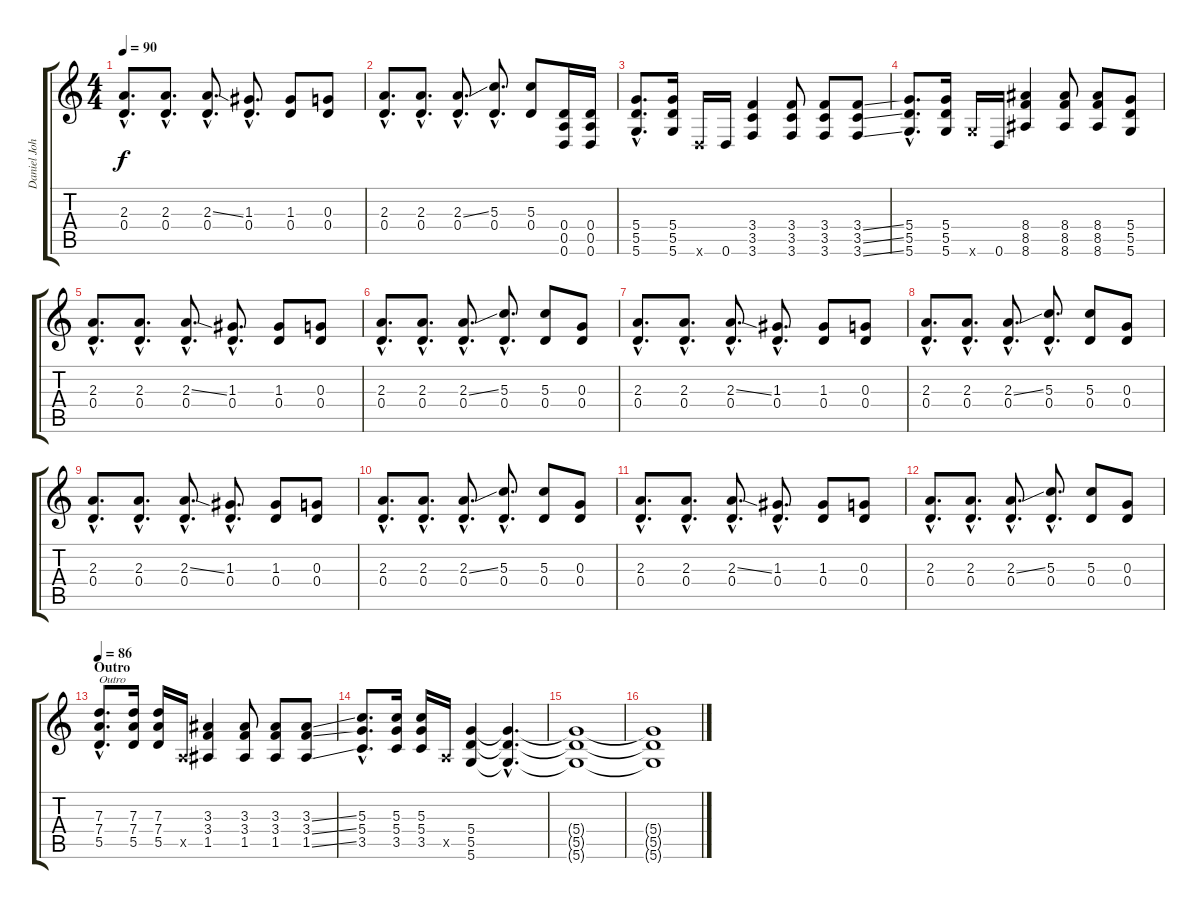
\track ("Daniel Johns" "Daniel Joh") {instrument electricguitarclean}
\staff {score tabs}
\tuning (E4 B3 G3 D3 A2 D2) {hide}
\ts (4 4)
\tempo 90
\clef g2
\ks c
(2.3{hac} 0.4{hac}).8{d dy f volume 14 instrument electricguitarclean} (2.3{hac} 0.4{hac}).8{d} (2.3{ss hac} 0.4{hac}).8{d} (1.3{hac} 0.4{hac}).8{d} (1.3 0.4).8 (0.3 0.4).8 |
(2.3{hac} 0.4{hac}).8{d} (2.3{hac} 0.4{hac}).8{d} (2.3{ss hac} 0.4{hac}).8{d} (5.3{hac} 0.4{hac}).8{d} (5.3 0.4).8 (0.4 0.5 0.6).16{volume 16 instrument distortionguitar} (0.4 0.5 0.6).16 |
(5.4{hac} 5.5{hac} 5.6{hac}).8{d} (5.4 5.5 5.6).16 0.6{x}.16 0.6.16 (3.4 3.5 3.6).4 (3.4 3.5 3.6).8 (3.4 3.5 3.6).8 (3.4{ss} 3.5{ss} 3.6{ss}).8 |
(5.4{hac} 5.5{hac} 5.6{hac}).8{d} (5.4 5.5 5.6).16 5.6{x}.16 0.6.16 (8.4 8.5 8.6).4 (8.4 8.5 8.6).8 (8.4 8.5 8.6).8 (5.4 5.5 5.6).8 |
(2.3{hac} 0.4{hac}).8{d volume 14 instrument electricguitarclean} (2.3{hac} 0.4{hac}).8{d} (2.3{ss hac} 0.4{hac}).8{d} (1.3{hac} 0.4{hac}).8{d} (1.3 0.4).8 (0.3 0.4).8 |
(2.3{hac} 0.4{hac}).8{d} (2.3{hac} 0.4{hac}).8{d} (2.3{ss hac} 0.4{hac}).8{d} (5.3{hac} 0.4{hac}).8{d} (5.3 0.4).8 (0.3 0.4).8 |
(2.3{hac} 0.4{hac}).8{d} (2.3{hac} 0.4{hac}).8{d} (2.3{ss hac} 0.4{hac}).8{d} (1.3{hac} 0.4{hac}).8{d} (1.3 0.4).8 (0.3 0.4).8 |
(2.3{hac} 0.4{hac}).8{d} (2.3{hac} 0.4{hac}).8{d} (2.3{ss hac} 0.4{hac}).8{d} (5.3{hac} 0.4{hac}).8{d} (5.3 0.4).8 (0.3 0.4).8 |
(2.3{hac} 0.4{hac}).8{d} (2.3{hac} 0.4{hac}).8{d} (2.3{ss hac} 0.4{hac}).8{d} (1.3{hac} 0.4{hac}).8{d} (1.3 0.4).8 (0.3 0.4).8 |
(2.3{hac} 0.4{hac}).8{d} (2.3{hac} 0.4{hac}).8{d} (2.3{ss hac} 0.4{hac}).8{d} (5.3{hac} 0.4{hac}).8{d} (5.3 0.4).8 (0.3 0.4).8 |
(2.3{hac} 0.4{hac}).8{d} (2.3{hac} 0.4{hac}).8{d} (2.3{ss hac} 0.4{hac}).8{d} (1.3{hac} 0.4{hac}).8{d} (1.3 0.4).8 (0.3 0.4).8 |
(2.3{hac} 0.4{hac}).8{d} (2.3{hac} 0.4{hac}).8{d} (2.3{ss hac} 0.4{hac}).8{d} (5.3{hac} 0.4{hac}).8{d} (5.3 0.4).8 (0.3 0.4).8 |
\section ("" "Outro")
\tempo 86
(7.3{hac} 7.4{hac} 5.5{hac}).8{d txt "Outro" volume 16 instrument distortionguitar} (7.3 7.4 5.5).16 (7.3 7.4 5.5).16 0.5{x}.16 (3.3 3.4 1.5).4 (3.3 3.4 1.5).8 (3.3 3.4 1.5).8 (3.3{ss} 3.4{ss} 1.5{ss}).8 |
(5.3{hac} 5.4{hac} 3.5{hac}).8{d} (5.3 5.4 3.5).16 (5.3 5.4 3.5).16 0.5{x}.16 (5.4 5.5 5.6).4 (5.4{hac t} 5.5{hac t} 5.6{hac t}).4{d} |
(5.4{t} 5.5{t} 5.6{t}).1 |
(5.4{t} 5.5{t} 5.6{t}).1
